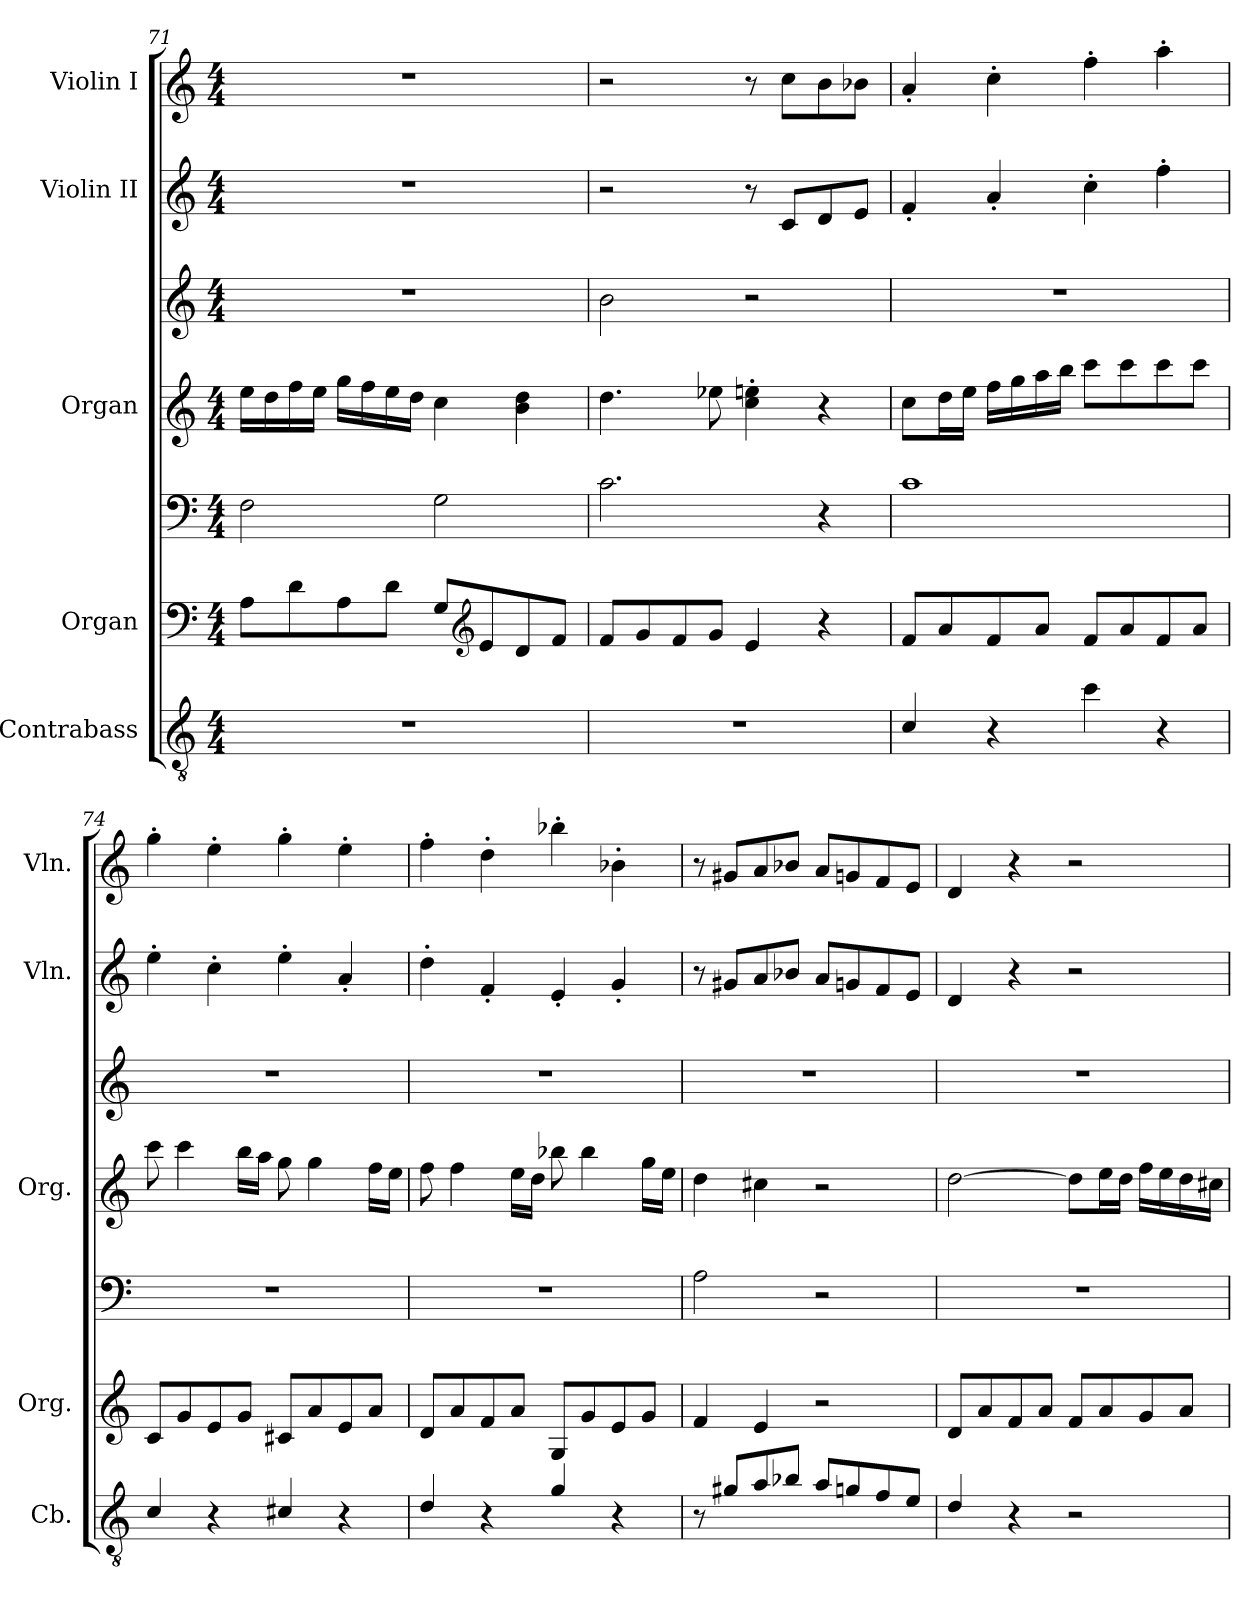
**kern	**kern	**kern	**kern	**kern	**kern	**kern
*part5	*part4	*part4	*part3	*part3	*part2	*part1
*staff7	*staff6	*staff5	*staff4	*staff3	*staff2	*staff1
*I"Contrabass	*I"Organ	*	*I"Organ	*	*I"Violin II	*I"Violin I
*I'Cb.	*I'Org.	*	*I'Org.	*	*I'Vln.	*I'Vln.
!!LO:PB:g=z
*clefGv2	*clefF4	*clefF4	*clefG2	*clefG2	*clefG2	*clefG2
*ITrd7c12	*	*	*	*	*	*
*k[]	*k[]	*k[]	*k[]	*k[]	*k[]	*k[]
*M4/4	*M4/4	*M4/4	*M4/4	*M4/4	*M4/4	*M4/4
=71	=71	=71	=71	=71	=71	=71
1r	8A\L	2F\	16ee\LL	1r	1r	1r
.	.	.	16dd\	.	.	.
.	8d\	.	16ff\	.	.	.
.	.	.	16ee\JJ	.	.	.
.	8A\	.	16gg\LL	.	.	.
.	.	.	16ff\	.	.	.
.	8d\J	.	16ee\	.	.	.
.	.	.	16dd\JJ	.	.	.
.	8G/L	2G\	4cc\	.	.	.
*	*clefG2	*	*	*	*	*
.	8e/	.	.	.	.	.
.	8d/	.	4b\ 4dd\	.	.	.
.	8f/J	.	.	.	.	.
=72	=72	=72	=72	=72	=72	=72
1r	8f/L	2.c\	4.dd\	2b\	2r	2r
.	8g/	.	.	.	.	.
.	8f/	.	.	.	.	.
.	8g/J	.	8ee-X\	.	.	.
.	4e/	.	4cc\' 4een\'	2r	8r	8r
.	.	.	.	.	8c/L	8cc\L
.	4r	4r	4r	.	8d/	8b\
.	.	.	.	.	8e/J	8b-X\J
=73	=73	=73	=73	=73	=73	=73
4C/	8f/L	1c	8cc\L	1r	4f'/	4a'/
.	8a/	.	16dd\L	.	.	.
.	.	.	16ee\JJ	.	.	.
4r	8f/	.	16ff\LL	.	4a'/	4cc'\
.	.	.	16gg\	.	.	.
.	8a/J	.	16aa\	.	.	.
.	.	.	16bb\JJ	.	.	.
4c\	8f/L	.	8ccc\L	.	4cc'\	4ff'\
.	8a/	.	8ccc\	.	.	.
4r	8f/	.	8ccc\	.	4ff'\	4aa'\
.	8a/J	.	8ccc\J	.	.	.
!!LO:PB:g=z
=74	=74	=74	=74	=74	=74	=74
4C/	8c/L	1r	8ccc\	1r	4ee'\	4gg'\
.	8g/	.	4ccc\	.	.	.
4r	8e/	.	.	.	4cc'\	4ee'\
.	8g/J	.	16bb\LL	.	.	.
.	.	.	16aa\JJ	.	.	.
4C#X/	8c#X/L	.	8gg\	.	4ee'\	4gg'\
.	8a/	.	4gg\	.	.	.
4r	8e/	.	.	.	4a'/	4ee'\
.	8a/J	.	16ff\LL	.	.	.
.	.	.	16ee\JJ	.	.	.
=75	=75	=75	=75	=75	=75	=75
4D/	8d/L	1r	8ff\	1r	4dd'\	4ff'\
.	8a/	.	4ff\	.	.	.
4r	8f/	.	.	.	4f'/	4dd'\
.	8a/J	.	16ee\LL	.	.	.
.	.	.	16dd\JJ	.	.	.
4G/	8G/L	.	8bb-X\	.	4e'/	4bb-X'\
.	8g/	.	4bb-\	.	.	.
4r	8e/	.	.	.	4g'/	4b-X'\
.	8g/J	.	16gg\LL	.	.	.
.	.	.	16ee\JJ	.	.	.
=76	=76	=76	=76	=76	=76	=76
8r	4f/	2A\	4dd\	1r	8r	8r
8G#X/L	.	.	.	.	8g#X/L	8g#X/L
8A/	4e/	.	4cc#X\	.	8a/	8a/
8B-X/J	.	.	.	.	8b-X/J	8b-X/J
8A/L	2r	2r	2r	.	8a/L	8a/L
8Gn/	.	.	.	.	8gn/	8gn/
8F/	.	.	.	.	8f/	8f/
8E/J	.	.	.	.	8e/J	8e/J
=77	=77	=77	=77	=77	=77	=77
4D/	8d/L	1r	[2dd\	1r	4d/	4d/
.	8a/	.	.	.	.	.
4r	8f/	.	.	.	4r	4r
.	8a/J	.	.	.	.	.
2r	8f/L	.	8dd\L]	.	2r	2r
.	8a/	.	16ee\L	.	.	.
.	.	.	16dd\JJ	.	.	.
.	8g/	.	16ff\LL	.	.	.
.	.	.	16ee\	.	.	.
.	8a/J	.	16dd\	.	.	.
.	.	.	16cc#X\JJ	.	.	.
=	=	=	=	=	=	=
*-	*-	*-	*-	*-	*-	*-
